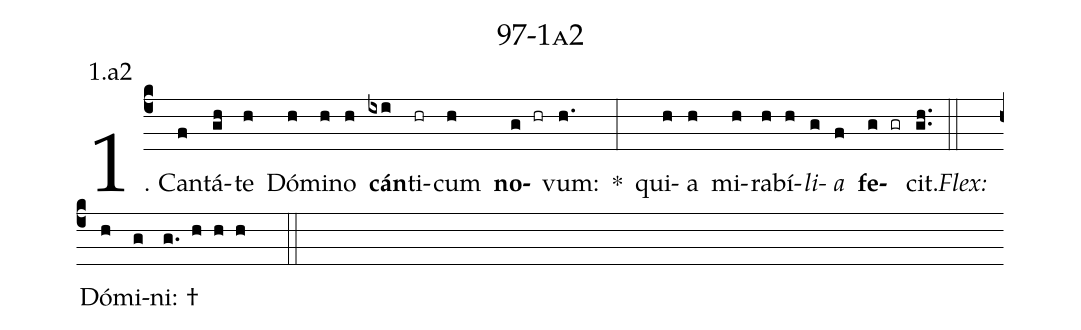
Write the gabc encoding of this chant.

name: 97-1a2;
annotation: 1.a2;
%%
(c4)1. Can(f)tá(gh)te(h) Dó(h)mi(h)no(h) <b>cán</b>(ixi)ti(hr)cum(h) <b>no</b>(g hr)vum:(h.) *(:) qui(h)a(h) mi(h)ra(h)bí(h)<i>li</i>(g)<i>a</i>(f) <b>fe</b>(g gr)cit.(gh..) (::)
<i>Flex:</i>()  Dó(h)mi(g)ni: †(g. h h h  ::)
